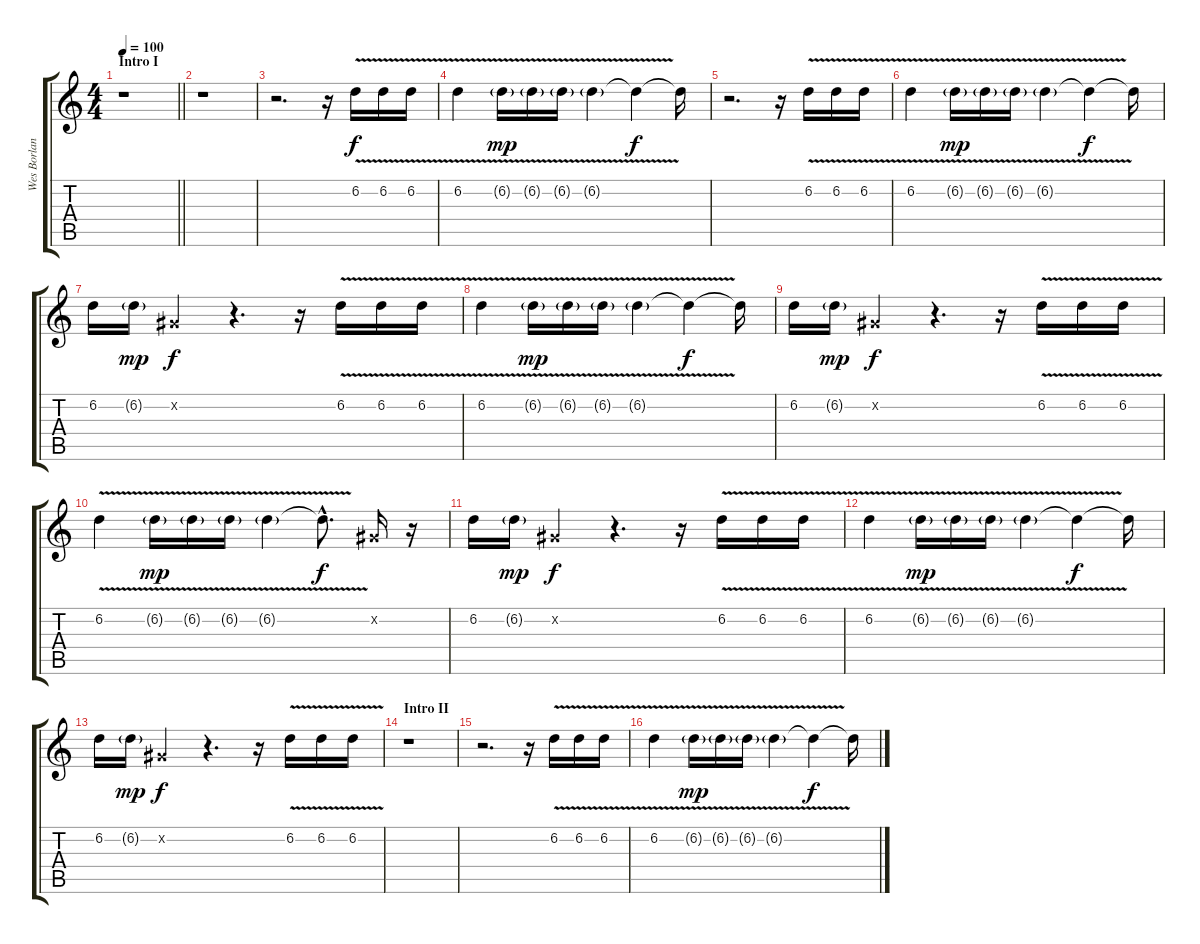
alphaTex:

\track ("Wes Borland - Delay" "Wes Borlan") {instrument overdrivenguitar}
\staff {score tabs}
\tuning (Db4 Ab3 E3 B2 Gb2 B1) {hide}
\ts (4 4)
\section ("" "Intro I")
\tempo 100
\clef g2
\barLineRight lightlight
\ks c
r.1{dy f instrument overdrivenguitar} |
r.1 |
r.2{d} r.16 6.2{v}.16 6.2{v}.16 6.2{v}.16 |
6.2{v}.4 6.2{v g}.16{dy mp} 6.2{v g}.16 6.2{v g}.16 6.2{v g}.4 6.2{t}.4{dy f} 6.2{t}.16 |
r.2{d} r.16 6.2{v}.16 6.2{v}.16 6.2{v}.16 |
6.2{v}.4 6.2{v g}.16{dy mp} 6.2{v g}.16 6.2{v g}.16 6.2{v g}.4 6.2{t}.4{dy f} 6.2{t}.16 |
6.2.16 6.2{g}.16{dy mp} 0.2{x}.4{dy f} r.4{d} r.16 6.2{v}.16 6.2{v}.16 6.2{v}.16 |
6.2{v}.4 6.2{v g}.16{dy mp} 6.2{v g}.16 6.2{v g}.16 6.2{v g}.4 6.2{t}.4{dy f} 6.2{t}.16 |
6.2.16 6.2{g}.16{dy mp} 0.2{x}.4{dy f} r.4{d} r.16 6.2{v}.16 6.2{v}.16 6.2{v}.16 |
6.2{v}.4 6.2{v g}.16{dy mp} 6.2{v g}.16 6.2{v g}.16 6.2{v g}.4 6.2{hac t}.8{d dy f} 0.2{x}.16 r.16 |
6.2.16 6.2{g}.16{dy mp} 0.2{x}.4{dy f} r.4{d} r.16 6.2{v}.16 6.2{v}.16 6.2{v}.16 |
6.2{v}.4 6.2{v g}.16{dy mp} 6.2{v g}.16 6.2{v g}.16 6.2{v g}.4 6.2{t}.4{dy f} 6.2{t}.16 |
6.2.16 6.2{g}.16{dy mp} 0.2{x}.4{dy f} r.4{d} r.16 6.2{v}.16 6.2{v}.16 6.2{v}.16 |
\section ("" "Intro II")
r.1 |
r.2{d} r.16 6.2{v}.16 6.2{v}.16 6.2{v}.16 |
6.2{v}.4 6.2{v g}.16{dy mp} 6.2{v g}.16 6.2{v g}.16 6.2{v g}.4 6.2{t}.4{dy f} 6.2{t}.16
